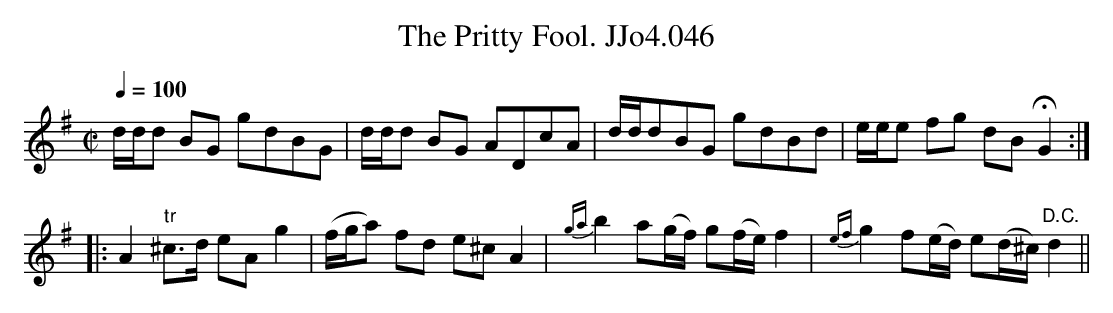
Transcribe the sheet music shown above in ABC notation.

X:1
T:Pritty Fool. JJo4.046, The
M:C|
L:1/8
Q:1/4=100
K:G
d/d/d BG gdBG|d/d/d BG ADcA|d/d/dBG gdBd|e/e/e fg dBHG2:|
|:A2"tr"^c>d eAg2|(f/g/a) fd e^cA2|{ga}b2a(g/f/) g(f/e/)f2|{ef}g2f(e/d/) e(d/^c/)"D.C."d2||
